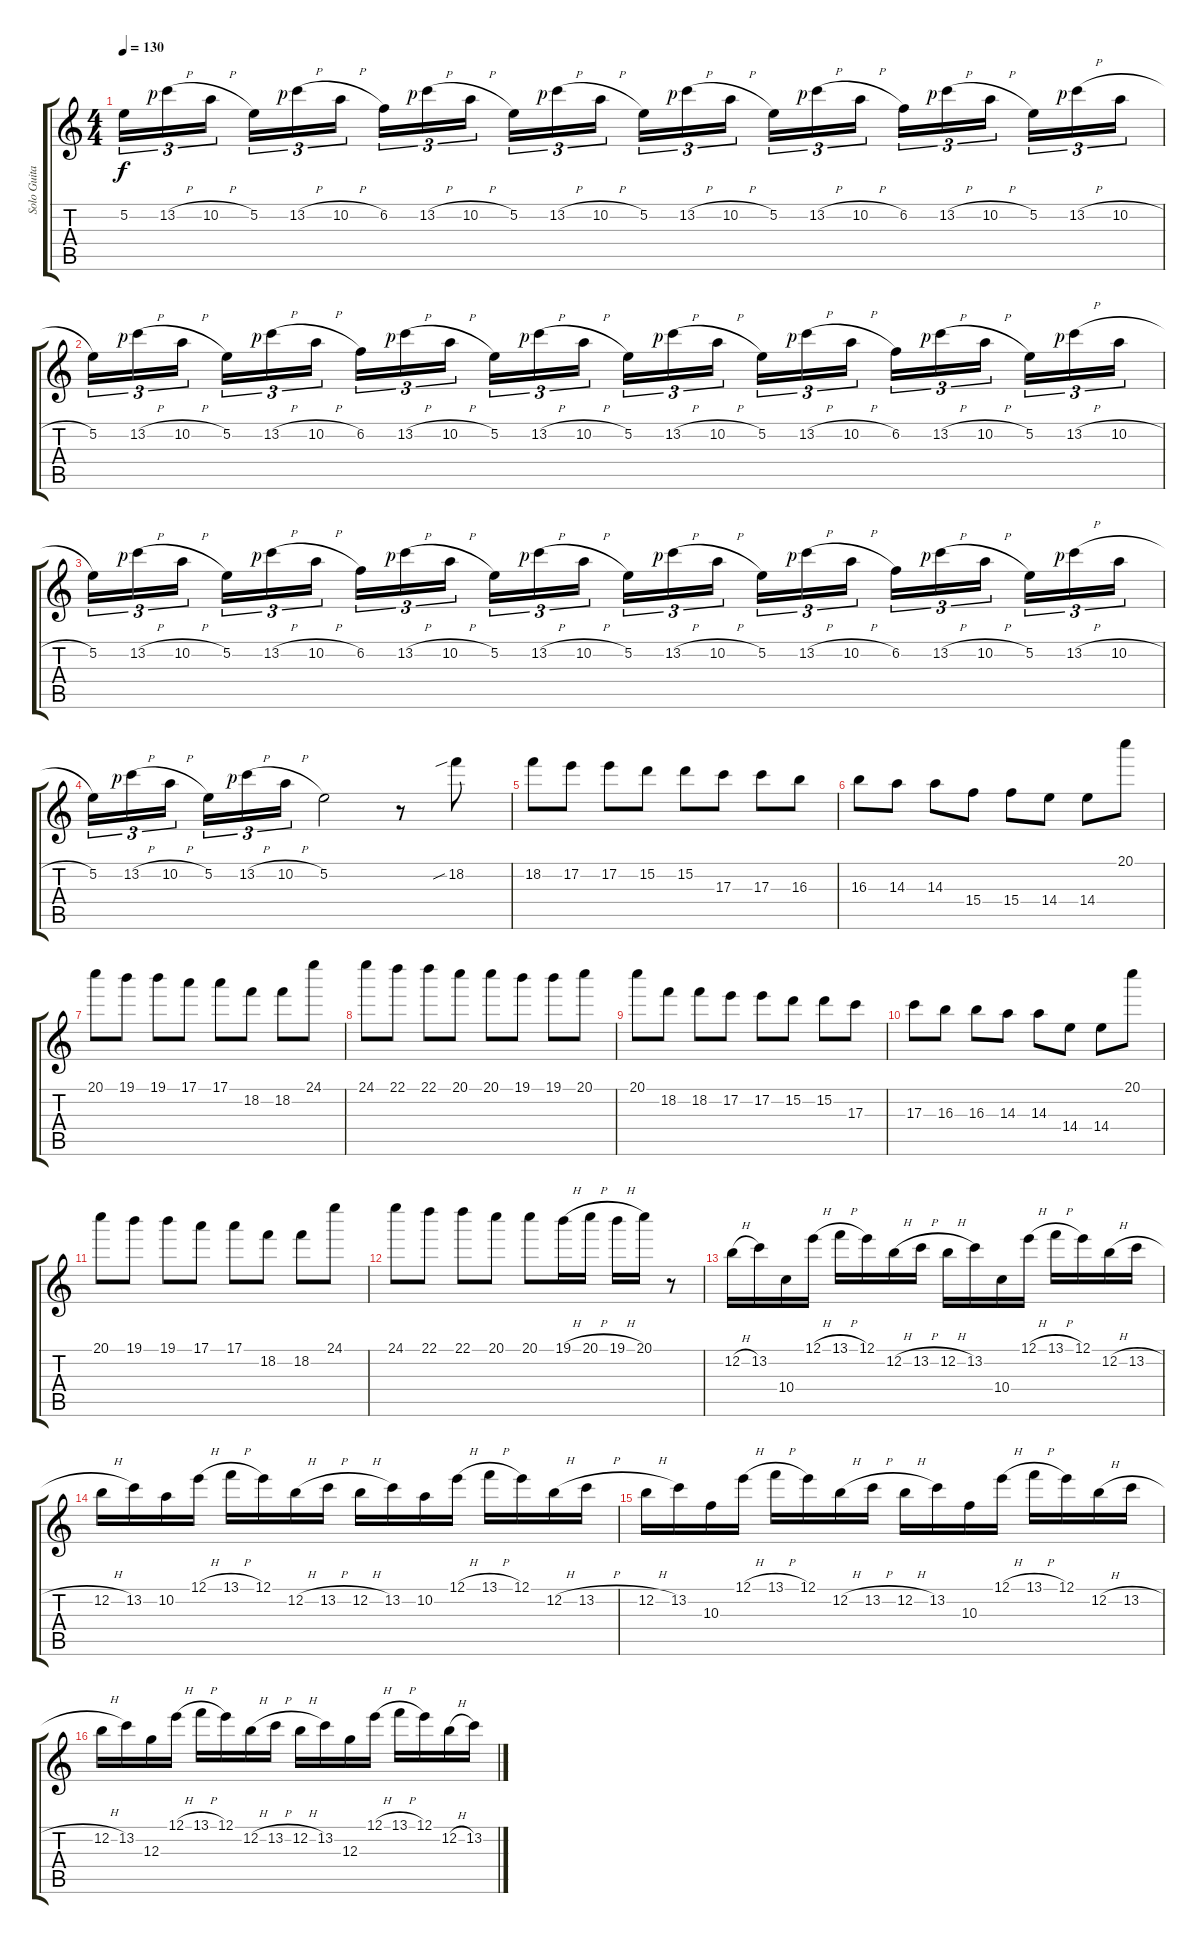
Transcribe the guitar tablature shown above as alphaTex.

\track ("Solo Guitar" "Solo Guita") {instrument overdrivenguitar}
\staff {score tabs}
\tuning (E4 B3 G3 D3 A2 E2) {hide}
\ts (4 4)
\tempo 130
\clef g2
\ks c
5.2.16{tu (3 2) dy f} 13.2{h rf 1}.16{tu (3 2)} 10.2{h}.16{tu (3 2) beam splitsecondary} 5.2.16{tu (3 2)} 13.2{h rf 1}.16{tu (3 2)} 10.2{h}.16{tu (3 2)} 6.2.16{tu (3 2)} 13.2{h rf 1}.16{tu (3 2)} 10.2{h}.16{tu (3 2) beam splitsecondary} 5.2.16{tu (3 2)} 13.2{h rf 1}.16{tu (3 2)} 10.2{h}.16{tu (3 2)} 5.2.16{tu (3 2)} 13.2{h rf 1}.16{tu (3 2)} 10.2{h}.16{tu (3 2) beam splitsecondary} 5.2.16{tu (3 2)} 13.2{h rf 1}.16{tu (3 2)} 10.2{h}.16{tu (3 2)} 6.2.16{tu (3 2)} 13.2{h rf 1}.16{tu (3 2)} 10.2{h}.16{tu (3 2) beam splitsecondary} 5.2.16{tu (3 2)} 13.2{h rf 1}.16{tu (3 2)} 10.2{h}.16{tu (3 2)} |
5.2.16{tu (3 2)} 13.2{h rf 1}.16{tu (3 2)} 10.2{h}.16{tu (3 2) beam splitsecondary} 5.2.16{tu (3 2)} 13.2{h rf 1}.16{tu (3 2)} 10.2{h}.16{tu (3 2)} 6.2.16{tu (3 2)} 13.2{h rf 1}.16{tu (3 2)} 10.2{h}.16{tu (3 2) beam splitsecondary} 5.2.16{tu (3 2)} 13.2{h rf 1}.16{tu (3 2)} 10.2{h}.16{tu (3 2)} 5.2.16{tu (3 2)} 13.2{h rf 1}.16{tu (3 2)} 10.2{h}.16{tu (3 2) beam splitsecondary} 5.2.16{tu (3 2)} 13.2{h rf 1}.16{tu (3 2)} 10.2{h}.16{tu (3 2)} 6.2.16{tu (3 2)} 13.2{h rf 1}.16{tu (3 2)} 10.2{h}.16{tu (3 2) beam splitsecondary} 5.2.16{tu (3 2)} 13.2{h rf 1}.16{tu (3 2)} 10.2{h}.16{tu (3 2)} |
5.2.16{tu (3 2)} 13.2{h rf 1}.16{tu (3 2)} 10.2{h}.16{tu (3 2) beam splitsecondary} 5.2.16{tu (3 2)} 13.2{h rf 1}.16{tu (3 2)} 10.2{h}.16{tu (3 2)} 6.2.16{tu (3 2)} 13.2{h rf 1}.16{tu (3 2)} 10.2{h}.16{tu (3 2) beam splitsecondary} 5.2.16{tu (3 2)} 13.2{h rf 1}.16{tu (3 2)} 10.2{h}.16{tu (3 2)} 5.2.16{tu (3 2)} 13.2{h rf 1}.16{tu (3 2)} 10.2{h}.16{tu (3 2) beam splitsecondary} 5.2.16{tu (3 2)} 13.2{h rf 1}.16{tu (3 2)} 10.2{h}.16{tu (3 2)} 6.2.16{tu (3 2)} 13.2{h rf 1}.16{tu (3 2)} 10.2{h}.16{tu (3 2) beam splitsecondary} 5.2.16{tu (3 2)} 13.2{h rf 1}.16{tu (3 2)} 10.2{h}.16{tu (3 2)} |
5.2.16{tu (3 2)} 13.2{h rf 1}.16{tu (3 2)} 10.2{h}.16{tu (3 2) beam splitsecondary} 5.2.16{tu (3 2)} 13.2{h rf 1}.16{tu (3 2)} 10.2{h}.16{tu (3 2)} 5.2.2 r.8 18.2{sib}.8 |
18.2.8 17.2.8 17.2.8 15.2.8 15.2.8 17.3.8 17.3.8 16.3.8 |
16.3.8 14.3.8 14.3.8 15.4.8 15.4.8 14.4.8 14.4.8 20.1.8 |
20.1.8 19.1.8 19.1.8 17.1.8 17.1.8 18.2.8 18.2.8 24.1.8 |
24.1.8 22.1.8 22.1.8 20.1.8 20.1.8 19.1.8 19.1.8 20.1.8 |
20.1.8 18.2.8 18.2.8 17.2.8 17.2.8 15.2.8 15.2.8 17.3.8 |
17.3.8 16.3.8 16.3.8 14.3.8 14.3.8 14.4.8 14.4.8 20.1.8 |
20.1.8 19.1.8 19.1.8 17.1.8 17.1.8 18.2.8 18.2.8 24.1.8 |
24.1.8 22.1.8 22.1.8 20.1.8 20.1.8 19.1{h}.16 20.1{h}.16 19.1{h}.16 20.1.16 r.8 |
12.2{h}.16 13.2.16 10.4.16 12.1{h}.16 13.1{h}.16 12.1.16 12.2{h}.16 13.2{h}.16 12.2{h}.16 13.2.16 10.4.16 12.1{h}.16 13.1{h}.16 12.1.16 12.2{h}.16 13.2{h}.16 |
12.2{h}.16 13.2.16 10.2.16 12.1{h}.16 13.1{h}.16 12.1.16 12.2{h}.16 13.2{h}.16 12.2{h}.16 13.2.16 10.2.16 12.1{h}.16 13.1{h}.16 12.1.16 12.2{h}.16 13.2{h}.16 |
12.2{h}.16 13.2.16 10.3.16 12.1{h}.16 13.1{h}.16 12.1.16 12.2{h}.16 13.2{h}.16 12.2{h}.16 13.2.16 10.3.16 12.1{h}.16 13.1{h}.16 12.1.16 12.2{h}.16 13.2{h}.16 |
12.2{h}.16 13.2.16 12.3.16 12.1{h}.16 13.1{h}.16 12.1.16 12.2{h}.16 13.2{h}.16 12.2{h}.16 13.2.16 12.3.16 12.1{h}.16 13.1{h}.16 12.1.16 12.2{h}.16 13.2{h}.16
